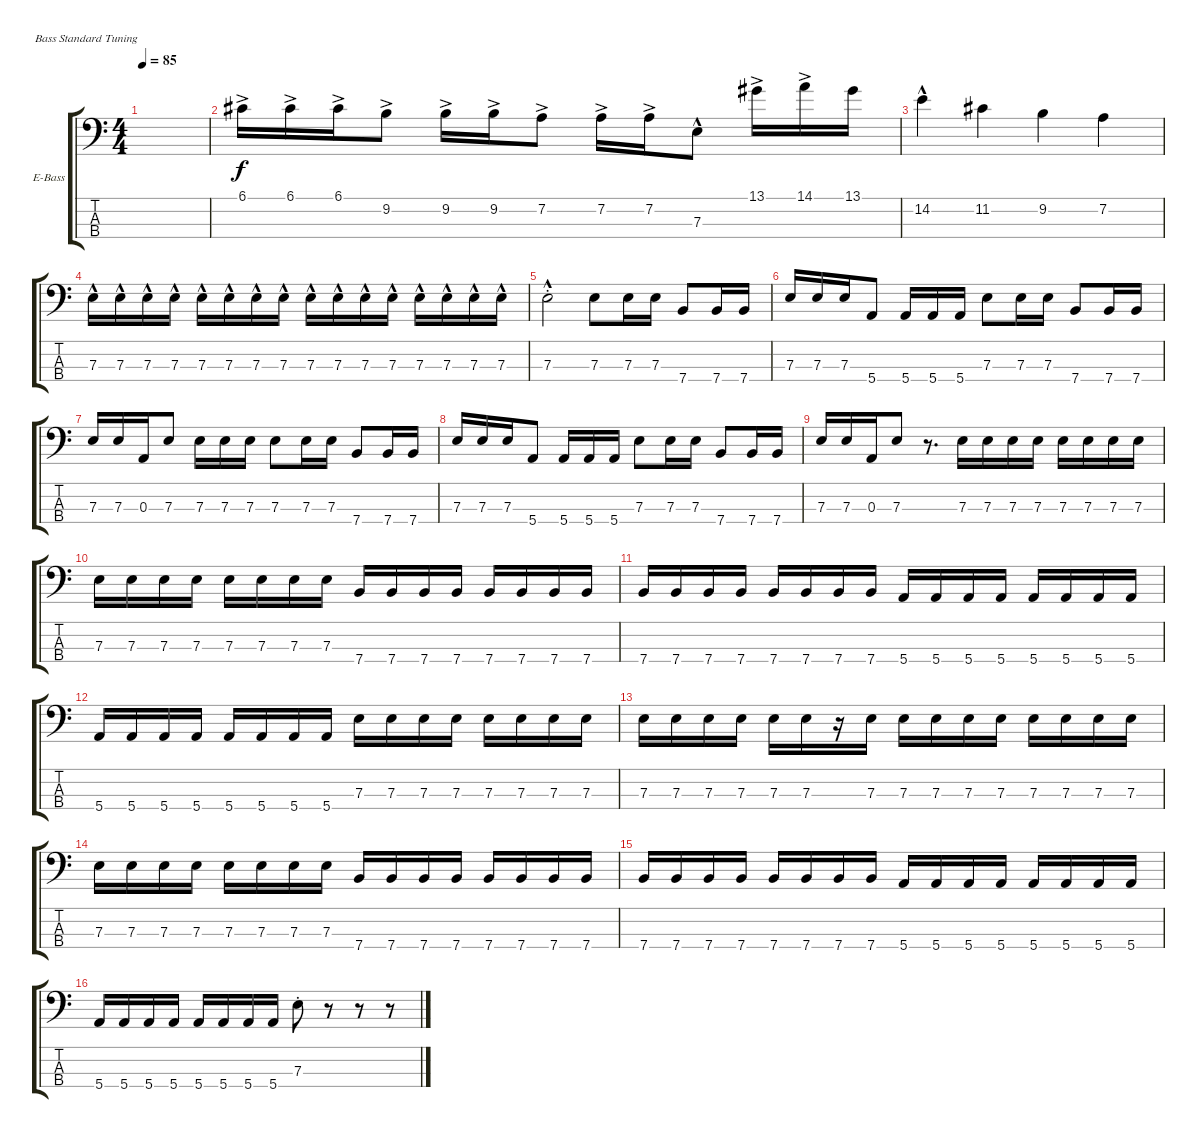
\defaultSystemsLayout 4
\bracketExtendMode groupsimilarinstruments
\firstSystemTrackNameOrientation horizontal
\otherSystemsTrackNameOrientation horizontal
\track ("Electric Bass" "E-Bass") {instrument electricbassfinger}
\staff {score tabs}
\tuning (G2 D2 A1 E1)
\ts (4 4)
\tempo 85
\clef f4
\scale
0.487395
\ks c
|
\scale
0.256303 6.1{ac}.16 6.1{ac}.16 6.1{ac}.16 9.2{ac}.8 9.2{ac}.16 9.2{ac}.16 7.2{ac}.8 7.2{ac}.16 7.2{ac}.16 7.3{hac}.8 13.1{ac}.16 14.1{ac}.16 13.1.16 |
\scale
0.256303 14.2{hac}.4 11.2.4 9.2.4 7.2.4 |
\scale
0.333333 7.3{hac}.16 7.3{hac}.16 7.3{hac}.16 7.3{hac}.16 7.3{hac}.16 7.3{hac}.16 7.3{hac}.16 7.3{hac}.16 7.3{hac}.16 7.3{hac}.16 7.3{hac}.16 7.3{hac}.16 7.3{hac}.16 7.3{hac}.16 7.3{hac}.16 7.3{hac}.16 |
\scale
0.333333 7.3{hac st}.2 7.3.8 7.3.16 7.3.16 7.4.8 7.4.16 7.4.16 |
\scale
0.333333 7.3.16 7.3.16 7.3.16 5.4.8 5.4.16 5.4.16 5.4.16 7.3.8 7.3.16 7.3.16 7.4.8 7.4.16 7.4.16 |
\scale
0.333333 7.3.16 7.3.16 0.3.16 7.3.8 7.3.16 7.3.16 7.3.16 7.3.8 7.3.16 7.3.16 7.4.8 7.4.16 7.4.16 |
\scale
0.333333 7.3.16 7.3.16 7.3.16 5.4.8 5.4.16 5.4.16 5.4.16 7.3.8 7.3.16 7.3.16 7.4.8 7.4.16 7.4.16 |
\scale
0.333333 7.3.16 7.3.16 0.3.16 7.3.8 r.8{d} 7.3.16 7.3.16 7.3.16 7.3.16 7.3.16 7.3.16 7.3.16 7.3.16 |
\scale
0.333333 7.3.16 7.3.16 7.3.16 7.3.16 7.3.16 7.3.16 7.3.16 7.3.16 7.4.16 7.4.16 7.4.16 7.4.16 7.4.16 7.4.16 7.4.16 7.4.16 |
\scale
0.333333 7.4.16 7.4.16 7.4.16 7.4.16 7.4.16 7.4.16 7.4.16 7.4.16 5.4.16 5.4.16 5.4.16 5.4.16 5.4.16 5.4.16 5.4.16 5.4.16 |
\scale
0.333333 5.4.16 5.4.16 5.4.16 5.4.16 5.4.16 5.4.16 5.4.16 5.4.16 7.3.16 7.3.16 7.3.16 7.3.16 7.3.16 7.3.16 7.3.16 7.3.16 |
\scale
0.333333 7.3.16 7.3.16 7.3.16 7.3.16 7.3.16 7.3.16 r.16 7.3.16 7.3.16 7.3.16 7.3.16 7.3.16 7.3.16 7.3.16 7.3.16 7.3.16 |
\scale
0.333333 7.3.16 7.3.16 7.3.16 7.3.16 7.3.16 7.3.16 7.3.16 7.3.16 7.4.16 7.4.16 7.4.16 7.4.16 7.4.16 7.4.16 7.4.16 7.4.16 |
\scale
0.333333 7.4.16 7.4.16 7.4.16 7.4.16 7.4.16 7.4.16 7.4.16 7.4.16 5.4.16 5.4.16 5.4.16 5.4.16 5.4.16 5.4.16 5.4.16 5.4.16 |
\scale
0.312821 5.4.16 5.4.16 5.4.16 5.4.16 5.4.16 5.4.16 5.4.16 5.4.16 7.3{st}.8 r.8 r.8 r.8
